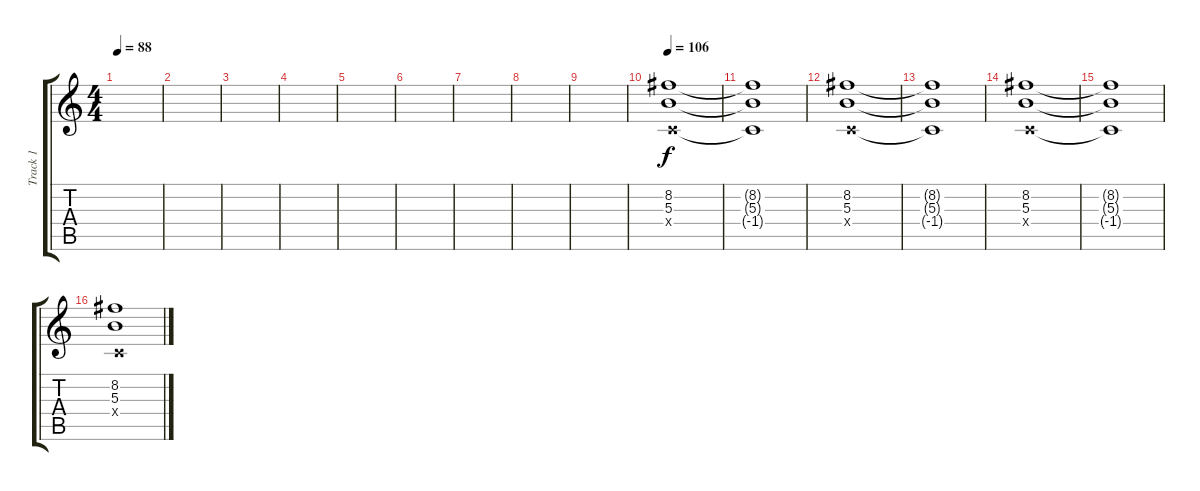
\track ("Track 1" "Track 1") {instrument electricguitarclean}
\staff {score tabs}
\tuning (Eb4 Bb3 Gb3 Db3 Ab2 Db2) {hide}
\ts (4 4)
\tempo 88
\clef g2
\ks c
|
|
|
|
|
|
|
|
|
\tempo 106
(8.2 5.3 -1.4{x}).1 |
(8.2{t} 5.3{t} -1.4{t}).1 |
(8.2 5.3 -1.4{x}).1 |
(8.2{t} 5.3{t} -1.4{t}).1 |
(8.2 5.3 -1.4{x}).1 |
(8.2{t} 5.3{t} -1.4{t}).1 |
(8.2 5.3 -1.4{x}).1
